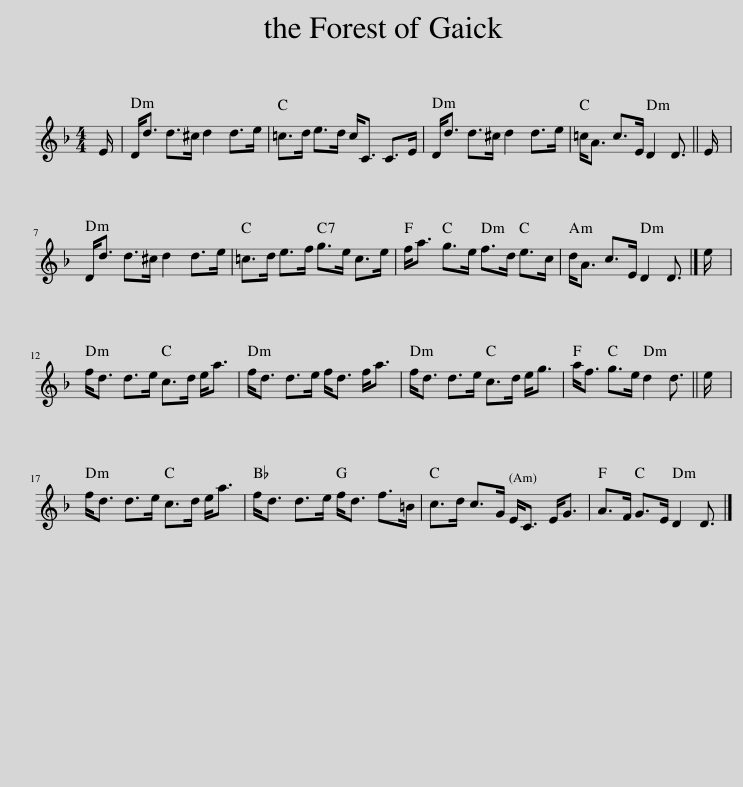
X:1
L:1/8
M:4/4
I:linebreak $
K:Dmin
V:1 treble
V:1
 E/ | D<d d>^c d2 d>e | =c>d e>d c<C C>E | D<d d>^c d2 d>e | =c<A c>E D2 D3/2 || %5
 E/ |$ D<d d>^c d2 d>e | =c>d e>f g>e c>e | f<a g>e f>d e>c | d<A c>E D2 D3/2 |] %10
 e/ |$ f<d d>e c>d e<a | f<d d>e f<d f<a | f<d d>e c>d e<g | a<f g>e d2 d3/2 || %15
 e/ |$ f<d d>e c>d e<a | f<d d>e f<d f>=B | c>d c>G E<C E<G | A>F G>E D2 D3/2 |] %20
